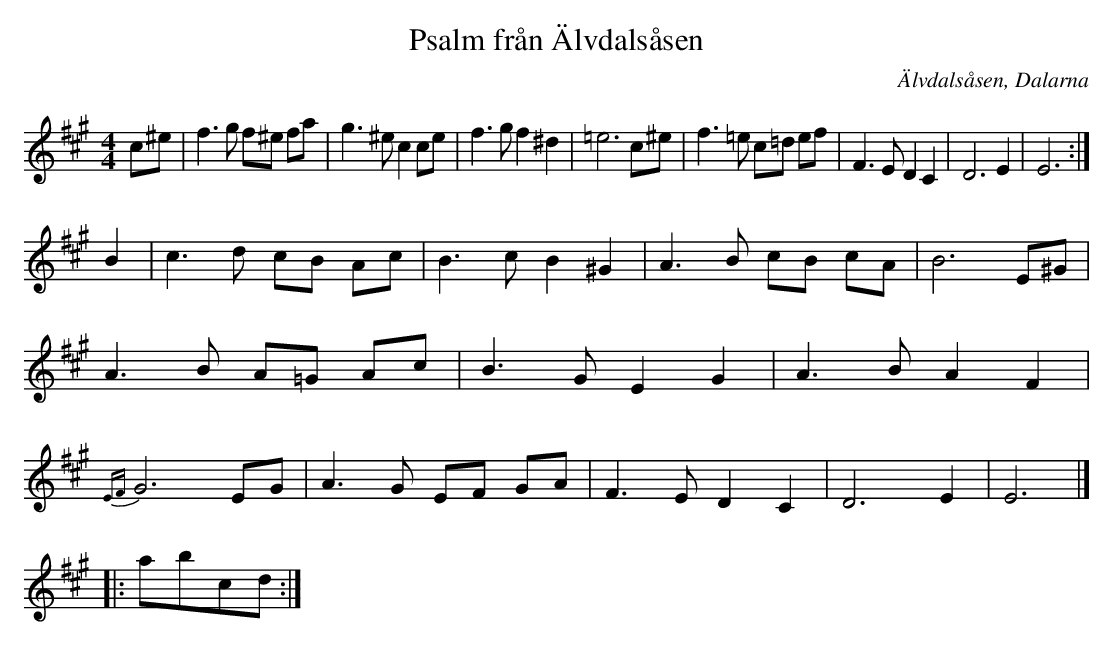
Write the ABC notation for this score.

X:1
T:Psalm från Älvdalsåsen
O:Älvdalsåsen, Dalarna
M:4/4
L:1/8
K:A
c^e | f3 g f^e fa | g3 ^e c2 ce | f3 g f2 ^d2 | =e6 c^e | f3=e c=d ef | F3ED2C2 | D6E2 | E6 :|]
B2 | c3d cB Ac | B3cB2^G2 | A3B cB cA | B6E^G | A3B A=G Ac| B3G E2G2| A3BA2 F2| {EF}G6EG| A3G EF GA | F3ED2C2 | D6E2 | E6 |]
|: abcd :|
